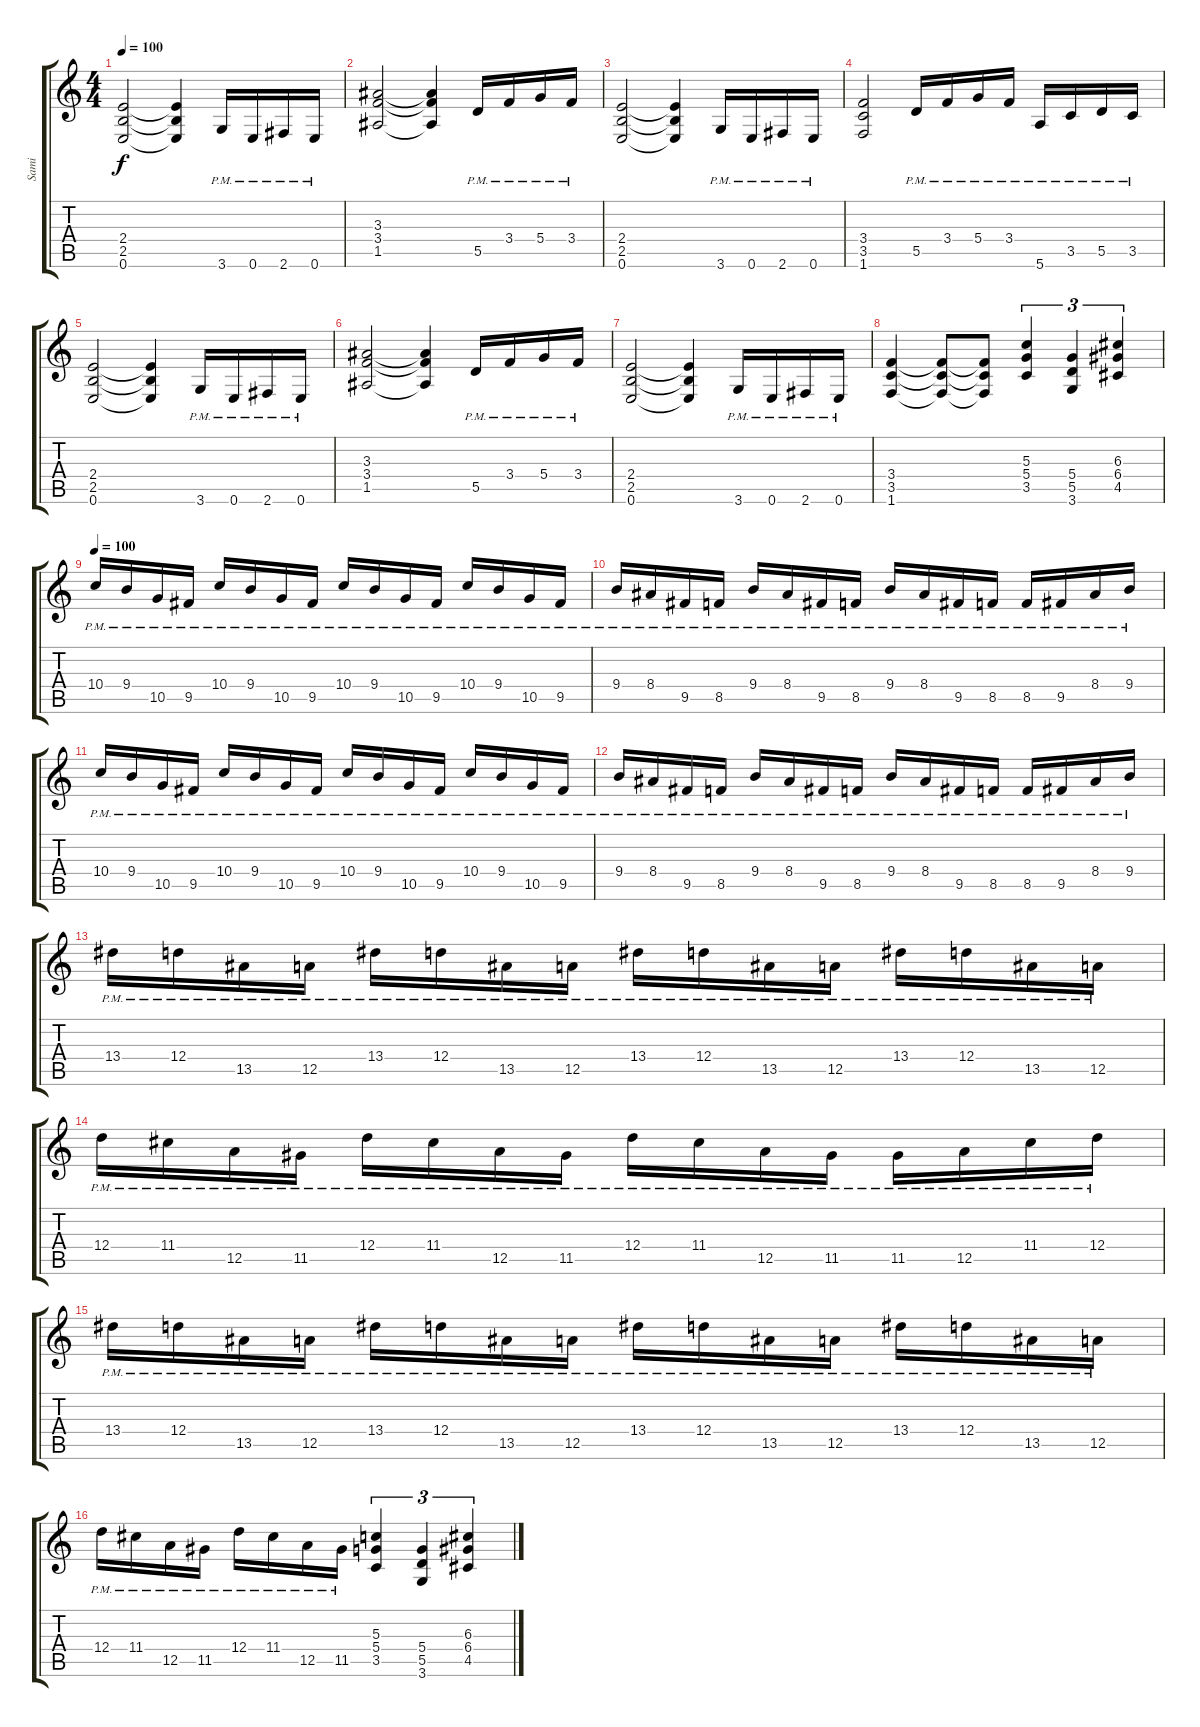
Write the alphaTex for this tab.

\track ("Sami" "Sami") {instrument overdrivenguitar}
\staff {score tabs}
\tuning (E4 B3 G3 D3 A2 E2) {hide}
\ts (4 4)
\tempo 100
\clef g2
\ks c
(2.4 2.5 0.6).2{dy f} (2.4{t} 2.5{t} 0.6{t}).4 3.6{pm}.16 0.6{pm}.16 2.6{pm}.16 0.6{pm}.16 |
(3.3 3.4 1.5).2 (3.3{t} 3.4{t} 1.5{t}).4 5.5{pm}.16 3.4{pm}.16 5.4{pm}.16 3.4{pm}.16 |
(2.4 2.5 0.6).2 (2.4{t} 2.5{t} 0.6{t}).4 3.6{pm}.16 0.6{pm}.16 2.6{pm}.16 0.6{pm}.16 |
(3.4 3.5 1.6).2 5.5{pm}.16 3.4{pm}.16 5.4{pm}.16 3.4{pm}.16 5.6{pm}.16 3.5{pm}.16 5.5{pm}.16 3.5{pm}.16 |
(2.4 2.5 0.6).2 (2.4{t} 2.5{t} 0.6{t}).4 3.6{pm}.16 0.6{pm}.16 2.6{pm}.16 0.6{pm}.16 |
(3.3 3.4 1.5).2 (3.3{t} 3.4{t} 1.5{t}).4 5.5{pm}.16 3.4{pm}.16 5.4{pm}.16 3.4{pm}.16 |
(2.4 2.5 0.6).2 (2.4{t} 2.5{t} 0.6{t}).4 3.6{pm}.16 0.6{pm}.16 2.6{pm}.16 0.6{pm}.16 |
(3.4 3.5 1.6).4 (3.4{t} 3.5{t} 1.6{t}).8 (3.4{t} 3.5{t} 1.6{t}).8 (5.3 5.4 3.5).4{tu (3 2)} (5.4 5.5 3.6).4{tu (3 2)} (6.3 6.4 4.5).4{tu (3 2)} |
\tempo 100
10.4{pm}.16 9.4{pm}.16 10.5{pm}.16 9.5{pm}.16 10.4{pm}.16 9.4{pm}.16 10.5{pm}.16 9.5{pm}.16 10.4{pm}.16 9.4{pm}.16 10.5{pm}.16 9.5{pm}.16 10.4{pm}.16 9.4{pm}.16 10.5{pm}.16 9.5{pm}.16 |
9.4{pm}.16 8.4{pm}.16 9.5{pm}.16 8.5{pm}.16 9.4{pm}.16 8.4{pm}.16 9.5{pm}.16 8.5{pm}.16 9.4{pm}.16 8.4{pm}.16 9.5{pm}.16 8.5{pm}.16 8.5{pm}.16 9.5{pm}.16 8.4{pm}.16 9.4{pm}.16 |
10.4{pm}.16 9.4{pm}.16 10.5{pm}.16 9.5{pm}.16 10.4{pm}.16 9.4{pm}.16 10.5{pm}.16 9.5{pm}.16 10.4{pm}.16 9.4{pm}.16 10.5{pm}.16 9.5{pm}.16 10.4{pm}.16 9.4{pm}.16 10.5{pm}.16 9.5{pm}.16 |
9.4{pm}.16 8.4{pm}.16 9.5{pm}.16 8.5{pm}.16 9.4{pm}.16 8.4{pm}.16 9.5{pm}.16 8.5{pm}.16 9.4{pm}.16 8.4{pm}.16 9.5{pm}.16 8.5{pm}.16 8.5{pm}.16 9.5{pm}.16 8.4{pm}.16 9.4{pm}.16 |
13.4{pm}.16 12.4{pm}.16 13.5{pm}.16 12.5{pm}.16 13.4{pm}.16 12.4{pm}.16 13.5{pm}.16 12.5{pm}.16 13.4{pm}.16 12.4{pm}.16 13.5{pm}.16 12.5{pm}.16 13.4{pm}.16 12.4{pm}.16 13.5{pm}.16 12.5{pm}.16 |
12.4{pm}.16 11.4{pm}.16 12.5{pm}.16 11.5{pm}.16 12.4{pm}.16 11.4{pm}.16 12.5{pm}.16 11.5{pm}.16 12.4{pm}.16 11.4{pm}.16 12.5{pm}.16 11.5{pm}.16 11.5{pm}.16 12.5{pm}.16 11.4{pm}.16 12.4{pm}.16 |
13.4{pm}.16 12.4{pm}.16 13.5{pm}.16 12.5{pm}.16 13.4{pm}.16 12.4{pm}.16 13.5{pm}.16 12.5{pm}.16 13.4{pm}.16 12.4{pm}.16 13.5{pm}.16 12.5{pm}.16 13.4{pm}.16 12.4{pm}.16 13.5{pm}.16 12.5{pm}.16 |
12.4{pm}.16 11.4{pm}.16 12.5{pm}.16 11.5{pm}.16 12.4{pm}.16 11.4{pm}.16 12.5{pm}.16 11.5{pm}.16 (5.3 5.4 3.5).4{tu (3 2)} (5.4 5.5 3.6).4{tu (3 2)} (6.3 6.4 4.5).4{tu (3 2)}
